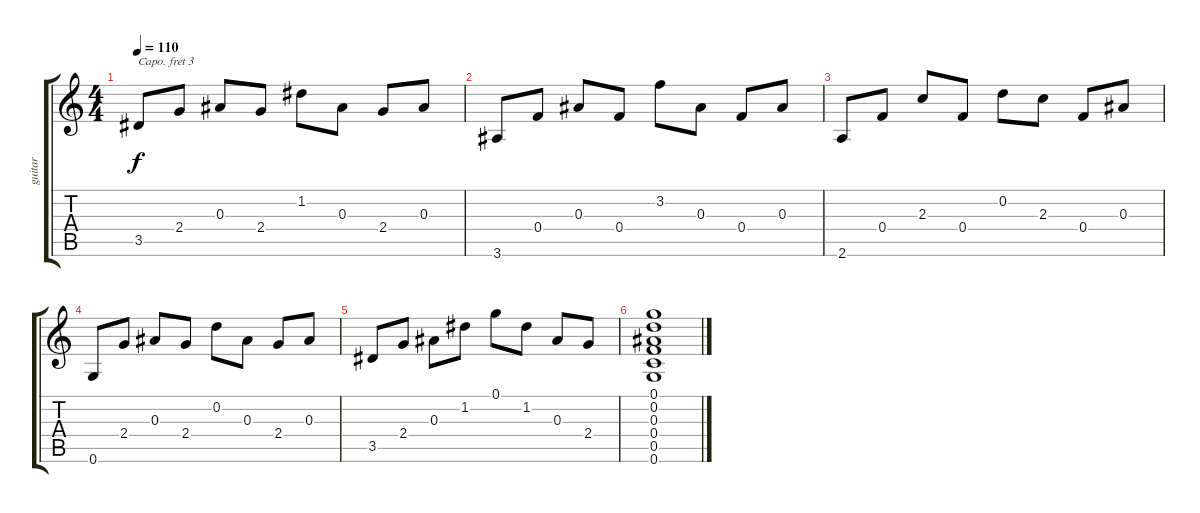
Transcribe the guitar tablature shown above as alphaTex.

\track ("guitar" "guitar") {instrument acousticguitarsteel}
\staff {score tabs}
\capo 3
\tuning (E4 B3 G3 D3 A2 E2) {hide}
\ts (4 4)
\tempo 110
\clef g2
\ks c
3.5.8{dy f} 2.4.8 0.3.8 2.4.8 1.2.8 0.3.8 2.4.8 0.3.8 |
3.6.8 0.4.8 0.3.8 0.4.8 3.2.8 0.3.8 0.4.8 0.3.8 |
2.6.8 0.4.8 2.3.8 0.4.8 0.2.8 2.3.8 0.4.8 0.3.8 |
0.6.8 2.4.8 0.3.8 2.4.8 0.2.8 0.3.8 2.4.8 0.3.8 |
3.5.8 2.4.8 0.3.8 1.2.8 0.1.8 1.2.8 0.3.8 2.4.8 |
(0.1 0.2 0.3 0.4 0.5 0.6).1
